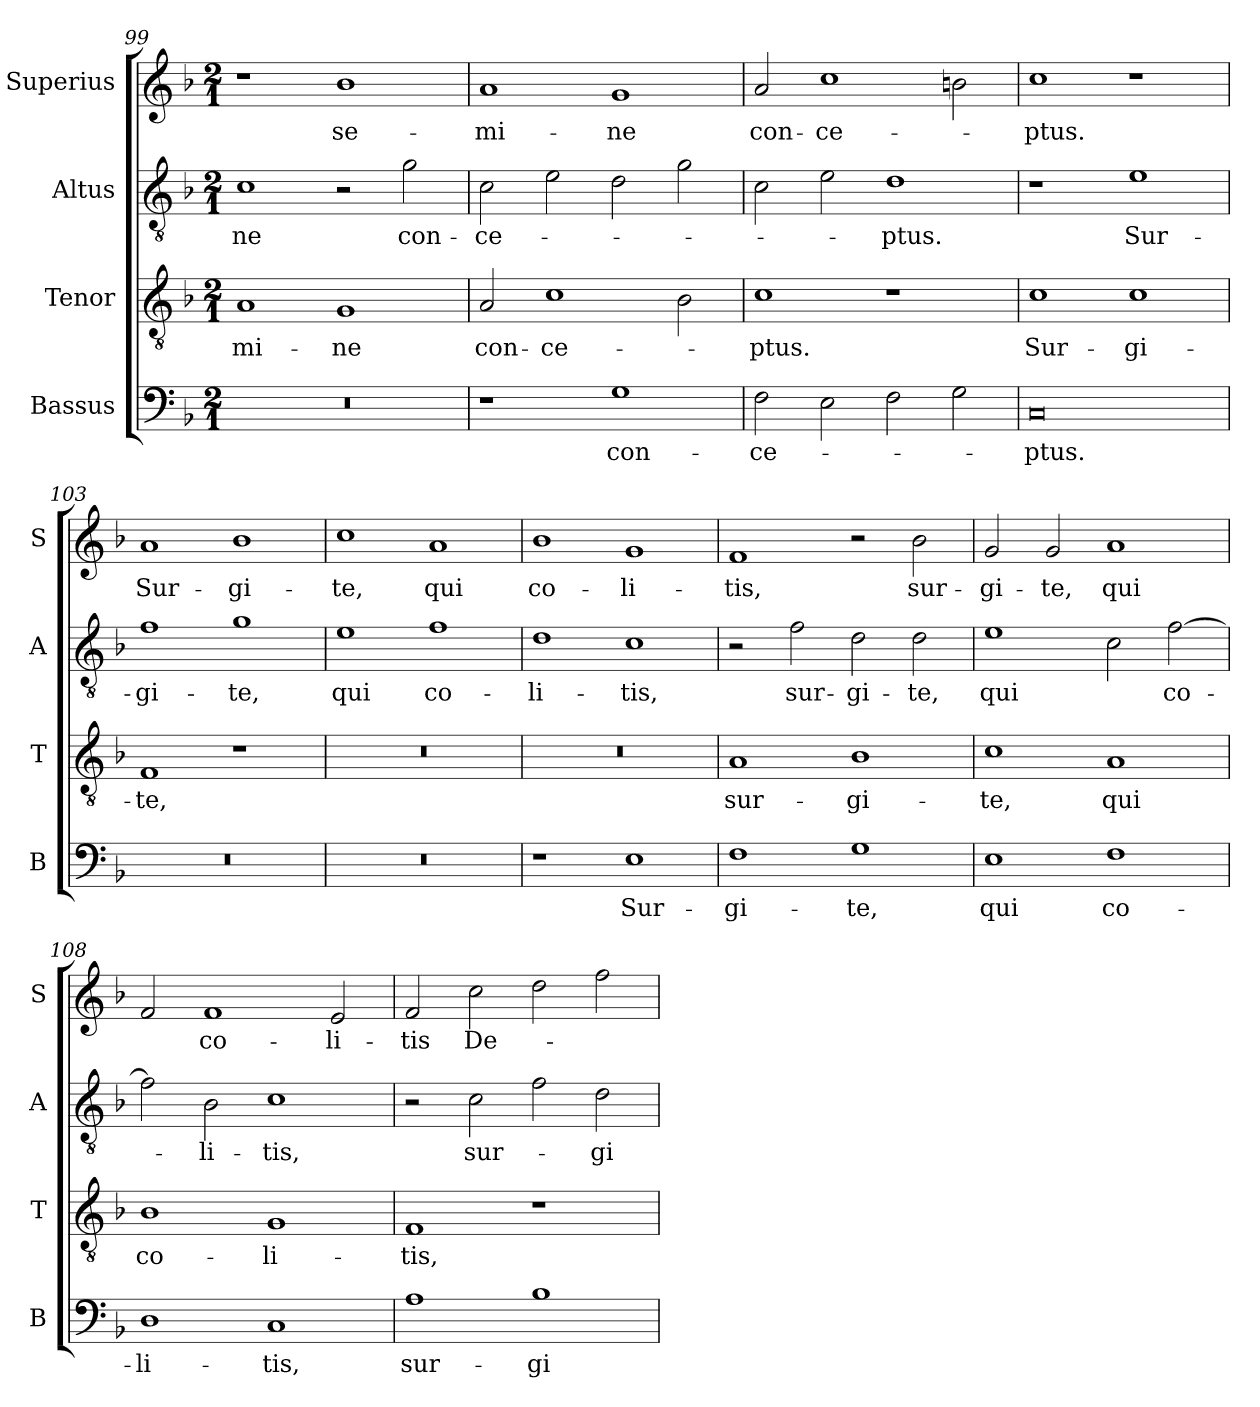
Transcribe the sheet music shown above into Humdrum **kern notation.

**kern	**text	**kern	**text	**kern	**text	**kern	**text
*part4	*part4	*part3	*part3	*part2	*part2	*part1	*part1
*staff4	*staff4	*staff3	*staff3	*staff2	*staff2	*staff1	*staff1
*I"Bassus	*	*I"Tenor	*	*I"Altus	*	*I"Superius	*
*I'B	*	*I'T	*	*I'A	*	*I'S	*
*clefF4	*	*clefGv2	*	*clefGv2	*	*clefG2	*
*k[b-]	*	*k[b-]	*	*k[b-]	*	*k[b-]	*
*d:	*	*d:	*	*d:	*	*d:	*
*M2/1	*	*M2/1	*	*M2/1	*	*M2/1	*
=99	=99	=99	=99	=99	=99	=99	=99
0r	.	1A	-mi-	1c	-ne	1r	.
.	.	1G	-ne	2r	.	1b-	se-
.	.	.	.	2g	con-	.	.
=100	=100	=100	=100	=100	=100	=100	=100
1r	.	2A	con-	2c	-ce-	1a	-mi-
.	.	1c	-ce-	2e	.	.	.
1G	con-	.	.	2d	.	1g	-ne
.	.	2B-	.	2g	.	.	.
=101	=101	=101	=101	=101	=101	=101	=101
2F	-ce-	1c	-ptus.	2c	.	2a	con-
2E	.	.	.	2e	.	1cc	-ce-
2F	.	1r	.	1d	-ptus.	.	.
2G	.	.	.	.	.	2bn	.
=102	=102	=102	=102	=102	=102	=102	=102
0C	-ptus.	1c	Sur-	1r	.	1cc	-ptus.
.	.	1c	-gi-	1e	Sur-	1r	.
=103	=103	=103	=103	=103	=103	=103	=103
0r	.	1F	-te,	1f	-gi-	1a	Sur-
.	.	1r	.	1g	-te,	1b-	-gi-
=104	=104	=104	=104	=104	=104	=104	=104
0r	.	0r	.	1e	qui	1cc	-te,
.	.	.	.	1f	co-	1a	qui
=105	=105	=105	=105	=105	=105	=105	=105
1r	.	0r	.	1d	-li-	1b-	co-
1E	Sur-	.	.	1c	-tis,	1g	-li-
=106	=106	=106	=106	=106	=106	=106	=106
1F	-gi-	1A	sur-	2r	.	1f	-tis,
.	.	.	.	2f	sur-	.	.
1G	-te,	1B-	-gi-	2d	-gi-	2r	.
.	.	.	.	2d	-te,	2b-	sur-
=107	=107	=107	=107	=107	=107	=107	=107
1E	qui	1c	-te,	1e	qui	2g	-gi-
.	.	.	.	.	.	2g	-te,
1F	co-	1A	qui	2c	.	1a	qui
.	.	.	.	[2f	co-	.	.
=108	=108	=108	=108	=108	=108	=108	=108
1D	-li-	1B-	co-	2f]	.	2f	.
.	.	.	.	2B-	-li-	1f	co-
1C	-tis,	1G	-li-	1c	-tis,	.	.
.	.	.	.	.	.	2e	-li-
=109	=109	=109	=109	=109	=109	=109	=109
1A	sur-	1F	-tis,	2r	.	2f	-tis
.	.	.	.	2c	sur-	2cc	De-
1B-	-gi-	1r	.	2f	.	2dd	.
.	.	.	.	2d	-gi-	2ff	.
=	=	=	=	=	=	=	=
*-	*-	*-	*-	*-	*-	*-	*-
